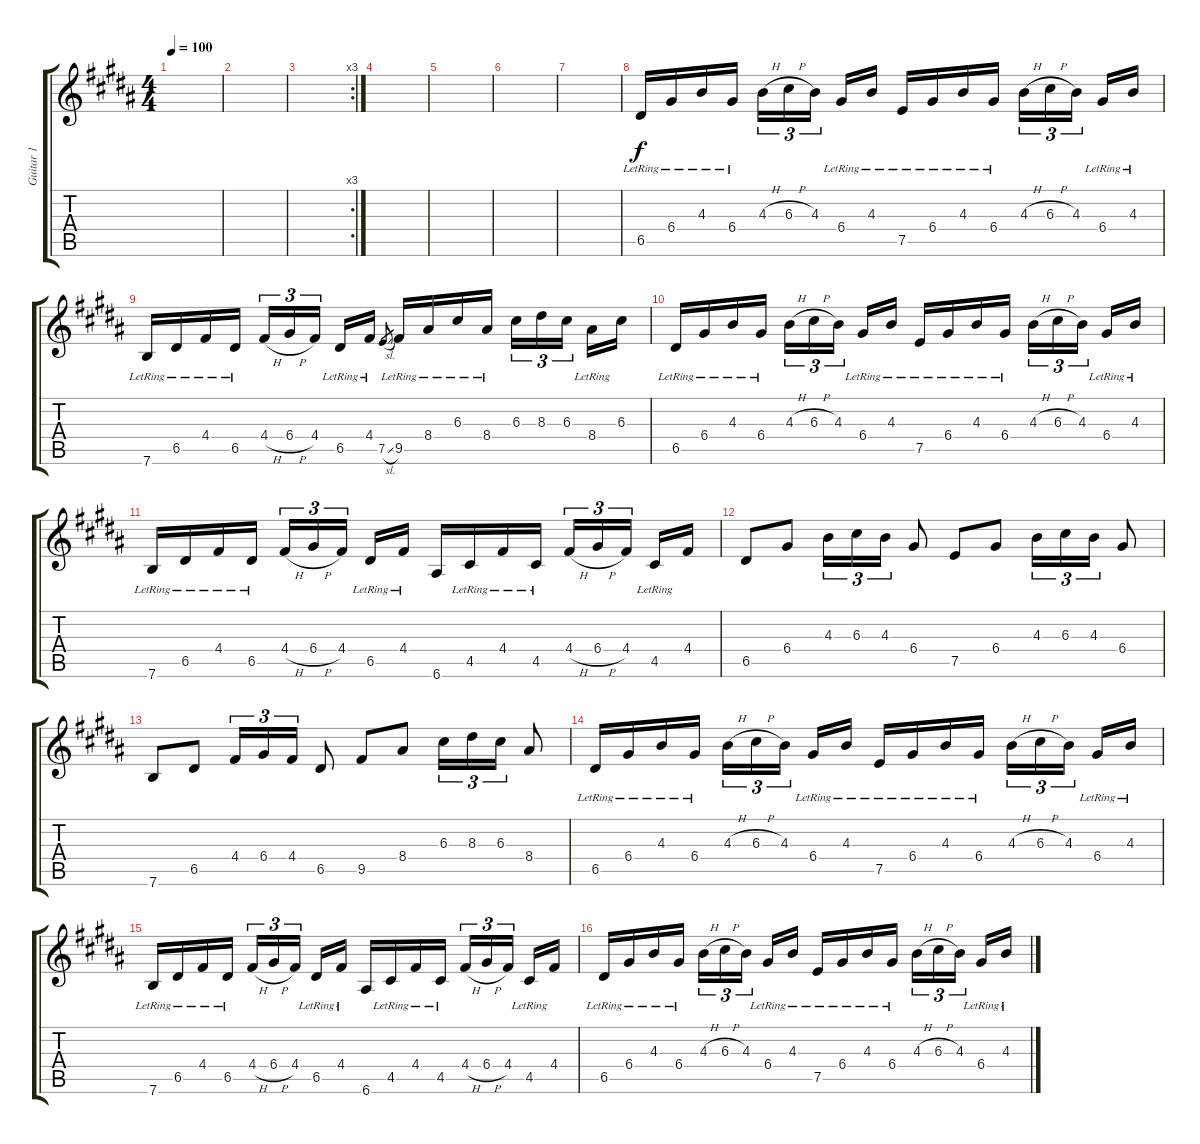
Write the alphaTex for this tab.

\track ("Guitar 1" "Guitar 1") {instrument electricguitarjazz}
\staff {score tabs}
\tuning (E4 B3 G3 D3 A2 E2) {hide}
\ts (4 4)
\tempo 100
\clef g2
\ks b
|
|
\rc 3
|
|
|
|
|
6.5{lr}.16{volume 11} 6.4{lr}.16 4.3{lr}.16 6.4{lr}.16 4.3{h}.16{tu (3 2)} 6.3{h}.16{tu (3 2)} 4.3.16{tu (3 2) beam splitsecondary} 6.4{lr}.16 4.3{lr}.16 7.5{lr}.16 6.4{lr}.16 4.3{lr}.16 6.4{lr}.16 4.3{h}.16{tu (3 2)} 6.3{h}.16{tu (3 2)} 4.3.16{tu (3 2) beam splitsecondary} 6.4{lr}.16 4.3{lr}.16 |
7.6{lr}.16 6.5{lr}.16 4.4{lr}.16 6.5{lr}.16 4.4{h}.16{tu (3 2)} 6.4{h}.16{tu (3 2)} 4.4.16{tu (3 2) beam splitsecondary} 6.5{lr}.16 4.4{lr}.16 7.5{sl}.8{gr} 9.5{lr}.16 8.4{lr}.16 6.3{lr}.16 8.4{lr}.16 6.3.16{tu (3 2)} 8.3.16{tu (3 2)} 6.3.16{tu (3 2) beam splitsecondary} 8.4{lr}.16 6.3.16 |
6.5{lr}.16 6.4{lr}.16 4.3{lr}.16 6.4{lr}.16 4.3{h}.16{tu (3 2)} 6.3{h}.16{tu (3 2)} 4.3.16{tu (3 2) beam splitsecondary} 6.4{lr}.16 4.3{lr}.16 7.5{lr}.16 6.4{lr}.16 4.3{lr}.16 6.4{lr}.16 4.3{h}.16{tu (3 2)} 6.3{h}.16{tu (3 2)} 4.3.16{tu (3 2) beam splitsecondary} 6.4{lr}.16 4.3{lr}.16 |
7.6{lr}.16 6.5{lr}.16 4.4{lr}.16 6.5{lr}.16 4.4{h}.16{tu (3 2)} 6.4{h}.16{tu (3 2)} 4.4.16{tu (3 2) beam splitsecondary} 6.5{lr}.16 4.4{lr}.16 6.6.16 4.5{lr}.16 4.4{lr}.16 4.5{lr}.16 4.4{h}.16{tu (3 2)} 6.4{h}.16{tu (3 2)} 4.4.16{tu (3 2) beam splitsecondary} 4.5{lr}.16 4.4.16 |
6.5.8 6.4.8 4.3.16{tu (3 2)} 6.3.16{tu (3 2)} 4.3.16{tu (3 2)} 6.4.8 7.5.8 6.4.8 4.3.16{tu (3 2)} 6.3.16{tu (3 2)} 4.3.16{tu (3 2)} 6.4.8 |
7.6.8 6.5.8 4.4.16{tu (3 2)} 6.4.16{tu (3 2)} 4.4.16{tu (3 2)} 6.5.8 9.5.8 8.4.8 6.3.16{tu (3 2)} 8.3.16{tu (3 2)} 6.3.16{tu (3 2)} 8.4.8 |
6.5{lr}.16 6.4{lr}.16 4.3{lr}.16 6.4{lr}.16 4.3{h}.16{tu (3 2)} 6.3{h}.16{tu (3 2)} 4.3.16{tu (3 2) beam splitsecondary} 6.4{lr}.16 4.3{lr}.16 7.5{lr}.16 6.4{lr}.16 4.3{lr}.16 6.4{lr}.16 4.3{h}.16{tu (3 2)} 6.3{h}.16{tu (3 2)} 4.3.16{tu (3 2) beam splitsecondary} 6.4{lr}.16 4.3{lr}.16 |
7.6{lr}.16 6.5{lr}.16 4.4{lr}.16 6.5{lr}.16 4.4{h}.16{tu (3 2)} 6.4{h}.16{tu (3 2)} 4.4.16{tu (3 2) beam splitsecondary} 6.5{lr}.16 4.4{lr}.16 6.6.16 4.5{lr}.16 4.4{lr}.16 4.5{lr}.16 4.4{h}.16{tu (3 2)} 6.4{h}.16{tu (3 2)} 4.4.16{tu (3 2) beam splitsecondary} 4.5{lr}.16 4.4.16 |
6.5{lr}.16{volume 11} 6.4{lr}.16 4.3{lr}.16 6.4{lr}.16 4.3{h}.16{tu (3 2)} 6.3{h}.16{tu (3 2)} 4.3.16{tu (3 2) beam splitsecondary} 6.4{lr}.16 4.3{lr}.16 7.5{lr}.16 6.4{lr}.16 4.3{lr}.16 6.4{lr}.16 4.3{h}.16{tu (3 2)} 6.3{h}.16{tu (3 2)} 4.3.16{tu (3 2) beam splitsecondary} 6.4{lr}.16 4.3{lr}.16
